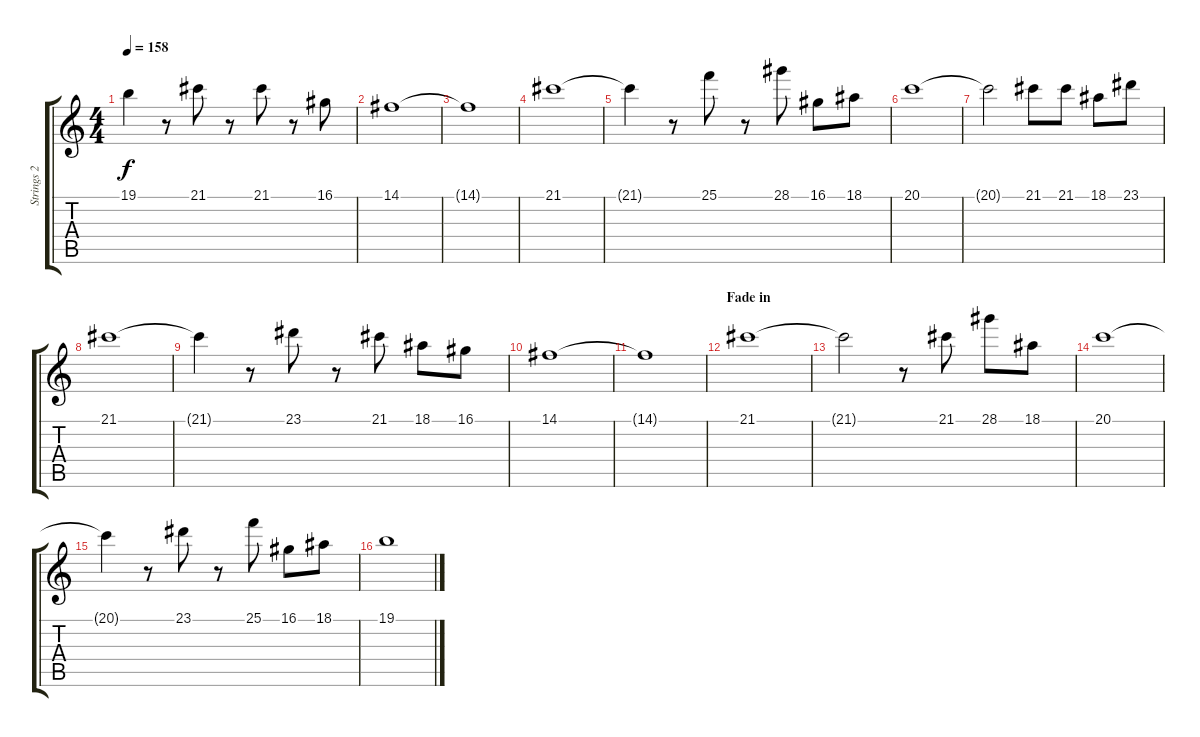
\track ("Strings 2" "Strings 2") {instrument stringensemble1}
\staff {score tabs}
\tuning (E4 B3 G3 D3 A2 E2) {hide}
\ts (4 4)
\tempo 158
\clef g2
\ks c
19.1{t}.4{dy f} r.8 21.1.8 r.8 21.1.8 r.8 16.1.8 |
14.1.1 |
14.1{t}.1 |
21.1.1 |
21.1{t}.4 r.8 25.1.8 r.8 28.1.8 16.1.8 18.1.8 |
20.1.1 |
20.1{t}.2 21.1.8 21.1.8 18.1.8 23.1.8 |
21.1.1 |
21.1{t}.4 r.8 23.1.8 r.8 21.1.8 18.1.8 16.1.8 |
14.1.1 |
14.1{t}.1 |
\section ("" "Fade in")
21.1.1 |
21.1{t}.2 r.8 21.1.8 28.1.8 18.1.8 |
20.1.1 |
20.1{t}.4{volume 5} r.8 23.1.8 r.8 25.1.8 16.1.8 18.1.8 |
19.1.1{volume 4}
